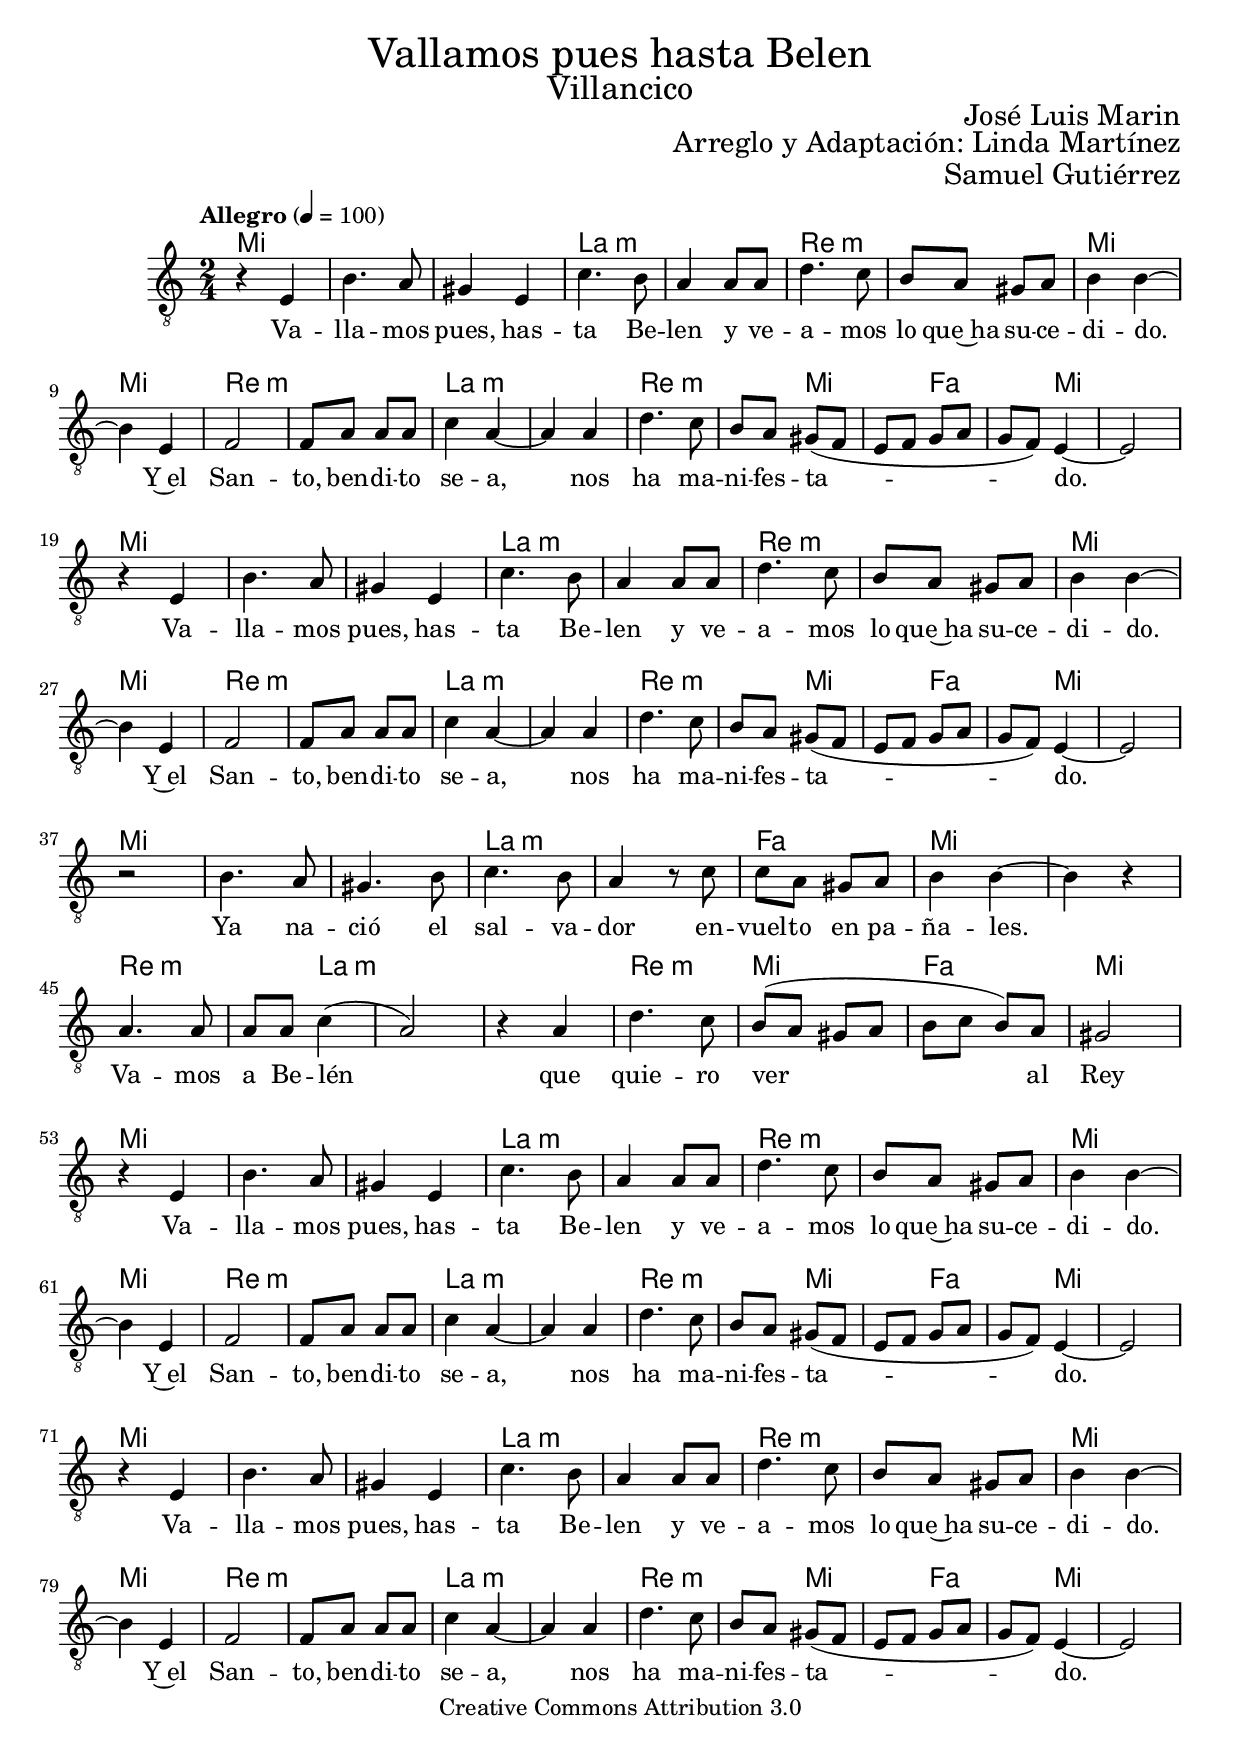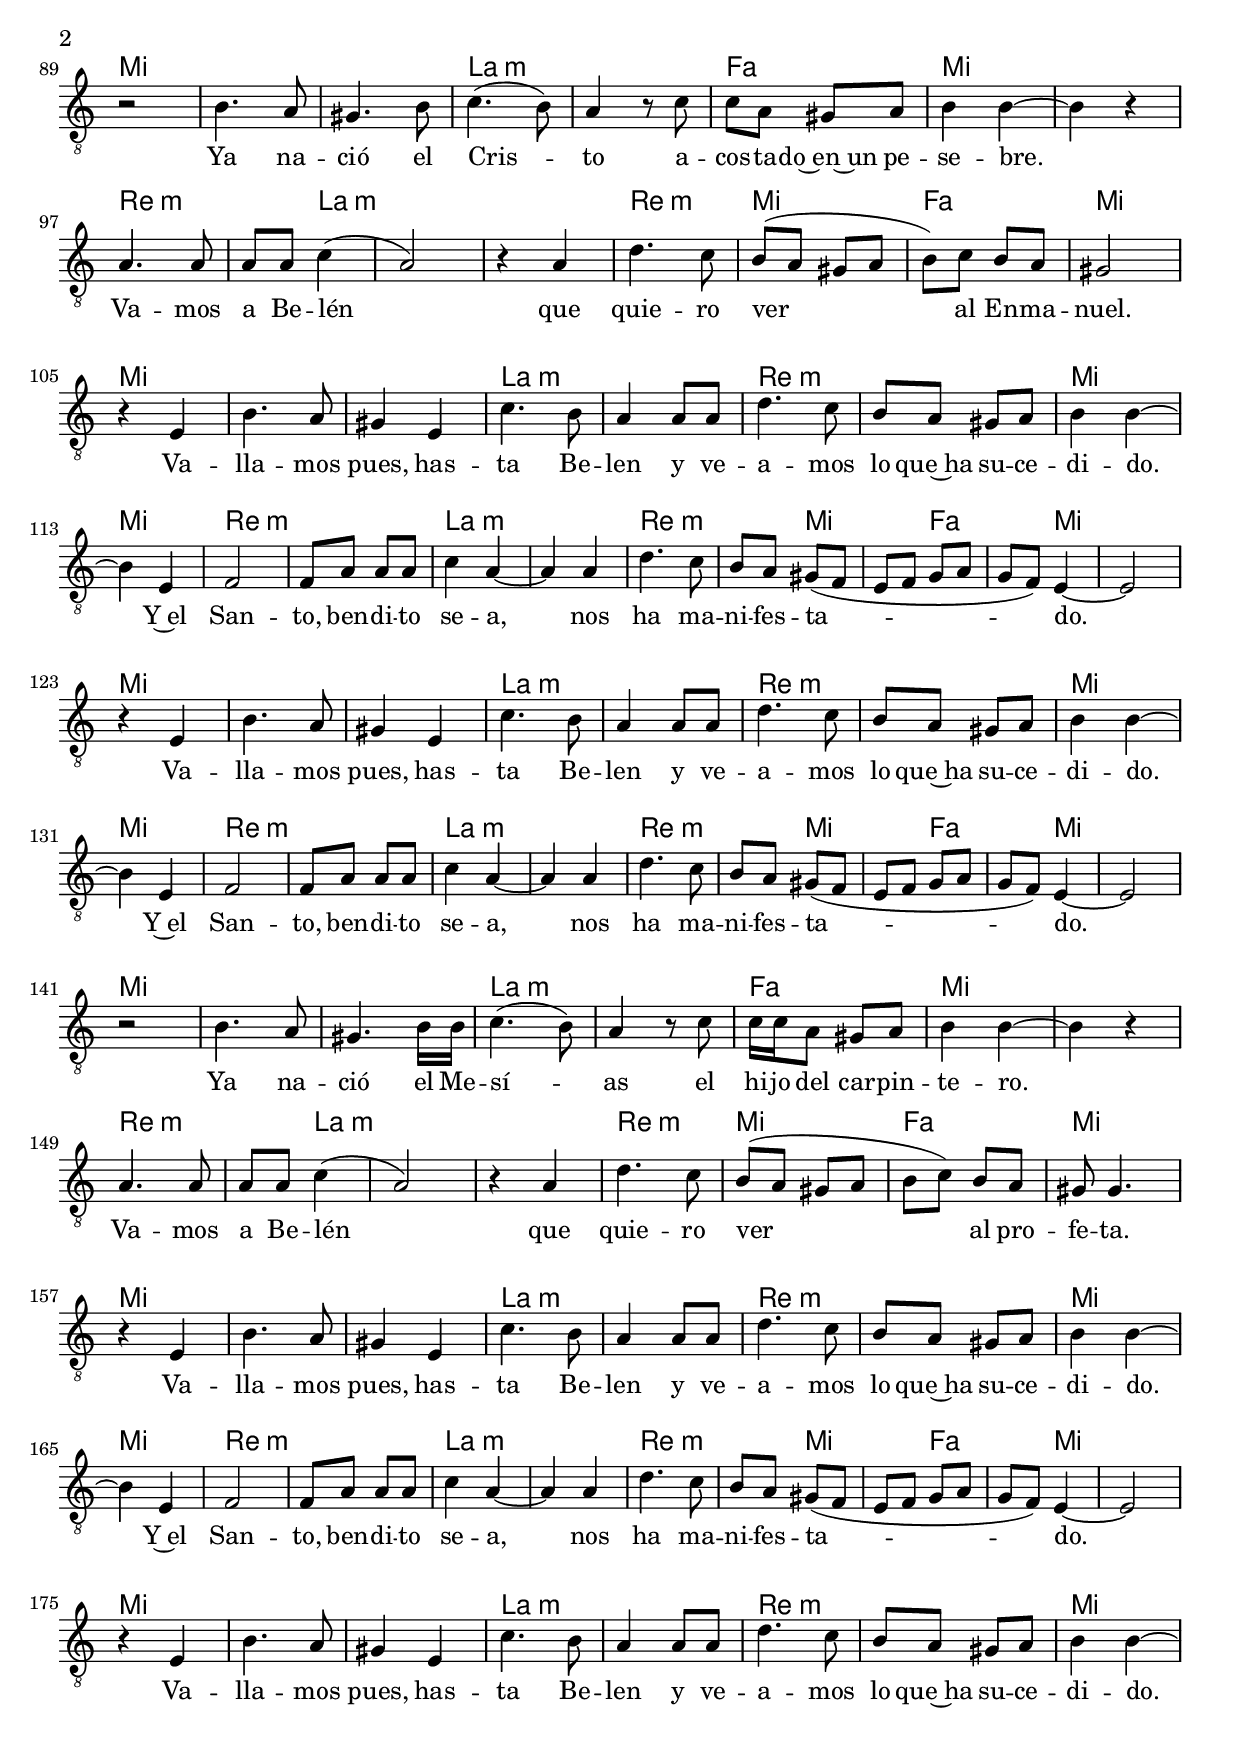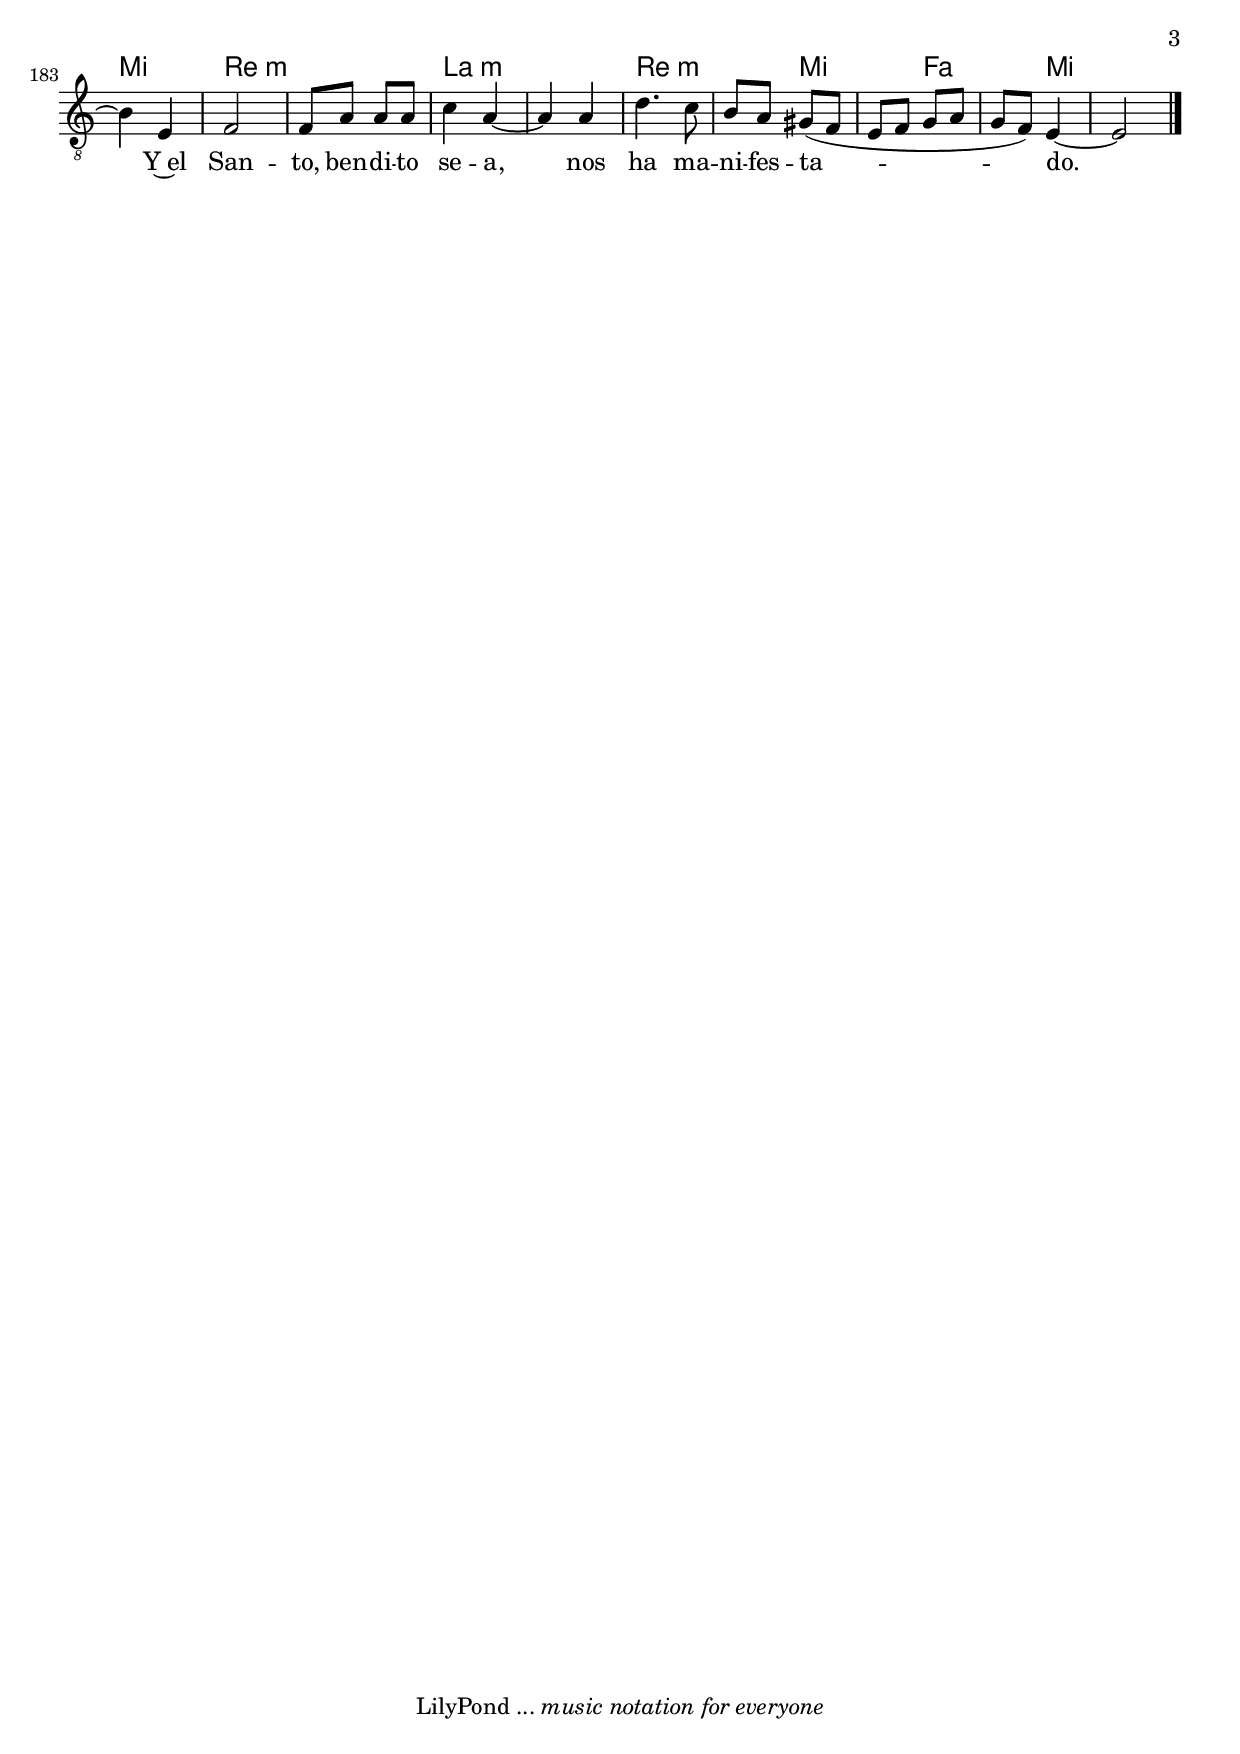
%	Vallamos pues hasta Belen
%	by serachsam

\language "espanol"
\version "2.23.2"

% --- Global parameters
particle = 1
jump = \break

% --- Includes
%\include "global.ily"
%\include "soprano.ily"

% --- Global size
% #(set-global-staff-size 20)

% --- Header
\markup { \fill-line { \center-column { \fontsize #5 "Vallamos pues hasta Belen" \fontsize #3 "Villancico" } } }
\markup { \fill-line { " " \center-column { \fontsize #2 "José Luis Marin" } } }
\markup { \fill-line { " " \right-column { \fontsize #2 "Arreglo y Adaptación: Linda Martínez" } } }
\markup { \fill-line { " " \right-column { \fontsize #2 "Samuel Gutiérrez" } } }
\header {
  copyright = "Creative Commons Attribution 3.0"
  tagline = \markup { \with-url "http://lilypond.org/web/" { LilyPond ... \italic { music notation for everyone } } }
  breakbefore = ##t
}

% --- Music
global = {
  \tempo "Allegro" 4=100
  \clef "G_8"
  \key la \minor
  \time 2/4
  \skip 2*192
  \bar "|."
}

voice = \relative do' {
  r4 mi,4
  si'4. la8 
  sols4 mi4
  do'4. si8 
  la4 la8 la
  re4. do8 
  si la sols la
  si4 si4~ \break
  si4 mi,4
  fa2 
  fa8 la la la
  do4 la4~ 
  la4 la4
  re4. do8 
  si la sols( fa
  mi fa sol la 
  sol fa) mi4~
  mi2 \break
  r4 mi4
  si'4. la8 
  sols4 mi4
  do'4. si8 
  la4 la8 la
  re4. do8 
  si la sols la
  si4 si4~ \break
  si4 mi,4
  fa2 
  fa8 la la la
  do4 la4~ 
  la4 la4
  re4. do8 
  si la sols( fa
  mi fa sol la 
  sol fa) mi4~
  mi2 \break
  
  r2
  si'4. la8 
  sols4. si8
  do4. si8 
  la4 r8 do
  do8 la sols la
  si4 si4~
  si4 r \break
  la4. la8 
  la8 la do4(
  la2) 
  r4 la
  re4. do8 
  si( la sols la
  si do si) la 
  sols2 \break
  
  r4 mi4
  si'4. la8 
  sols4 mi4
  do'4. si8 
  la4 la8 la
  re4. do8 
  si la sols la
  si4 si4~ \break
  si4 mi,4
  fa2 
  fa8 la la la
  do4 la4~ 
  la4 la4
  re4. do8 
  si la sols( fa
  mi fa sol la 
  sol fa) mi4~
  mi2 \break
  r4 mi4
  si'4. la8 
  sols4 mi4
  do'4. si8 
  la4 la8 la
  re4. do8 
  si la sols la
  si4 si4~ \break
  si4 mi,4
  fa2 
  fa8 la la la
  do4 la4~ 
  la4 la4
  re4. do8 
  si la sols( fa
  mi fa sol la 
  sol fa) mi4~
  mi2 \break
  
  r2
  si'4. la8 
  sols4. si8
  do4.( si8)
  la4 r8 do
  do8 la sols la
  si4 si4~
  si4 r \break
  la4. la8 
  la8 la do4(
  la2) 
  r4 la
  re4. do8 
  si( la sols la
  si) do si la 
  sols2 \break
  
  r4 mi4
  si'4. la8 
  sols4 mi4
  do'4. si8 
  la4 la8 la
  re4. do8 
  si la sols la
  si4 si4~ \break
  si4 mi,4
  fa2 
  fa8 la la la
  do4 la4~ 
  la4 la4
  re4. do8 
  si la sols( fa
  mi fa sol la 
  sol fa) mi4~
  mi2 \break
  r4 mi4
  si'4. la8 
  sols4 mi4
  do'4. si8 
  la4 la8 la
  re4. do8 
  si la sols la
  si4 si4~ \break
  si4 mi,4
  fa2 
  fa8 la la la
  do4 la4~ 
  la4 la4
  re4. do8 
  si la sols( fa
  mi fa sol la 
  sol fa) mi4~
  mi2 \break
  
  r2
  si'4. la8 
  sols4. si16 si
  do4.( si8)
  la4 r8 do
  do16 do la8 sols la
  si4 si4~
  si4 r \break
  la4. la8 
  la8 la do4(
  la2) 
  r4 la
  re4. do8 
  si( la sols la
  si do) si la 
  sols8 sols4. \break
  
  r4 mi4
  si'4. la8 
  sols4 mi4
  do'4. si8 
  la4 la8 la
  re4. do8 
  si la sols la
  si4 si4~ \break
  si4 mi,4
  fa2 
  fa8 la la la
  do4 la4~ 
  la4 la4
  re4. do8 
  si la sols( fa
  mi fa sol la 
  sol fa) mi4~
  mi2 \break
  r4 mi4
  si'4. la8 
  sols4 mi4
  do'4. si8 
  la4 la8 la
  re4. do8 
  si la sols la
  si4 si4~ \break
  si4 mi,4
  fa2 
  fa8 la la la
  do4 la4~ 
  la4 la4
  re4. do8 
  si la sols( fa
  mi fa sol la 
  sol fa) mi4~
  mi2 \break
}

% --- Lyrics
voice-lyrics = \lyricmode {
  Va -- lla -- mos pues, has -- ta Be -- len
  y ve -- a -- mos lo que~ha su -- ce -- di -- do.
  Y~el San -- to, ben -- di -- to se -- a,
  nos ha ma -- ni -- fes -- ta -- do.
  Va -- lla -- mos pues, has -- ta Be -- len
  y ve -- a -- mos lo que~ha su -- ce -- di -- do.
  Y~el San -- to, ben -- di -- to se -- a,
  nos ha ma -- ni -- fes -- ta -- do.
  
  Ya na -- ció el sal -- va -- dor
  en -- vuel -- to en pa -- ña -- les.
  Va -- mos a Be -- lén
  que quie -- ro ver al Rey
  
  Va -- lla -- mos pues, has -- ta Be -- len
  y ve -- a -- mos lo que~ha su -- ce -- di -- do.
  Y~el San -- to, ben -- di -- to se -- a,
  nos ha ma -- ni -- fes -- ta -- do.
  Va -- lla -- mos pues, has -- ta Be -- len
  y ve -- a -- mos lo que~ha su -- ce -- di -- do.
  Y~el San -- to, ben -- di -- to se -- a,
  nos ha ma -- ni -- fes -- ta -- do.
  
  Ya na -- ció el Cris -- to
  a -- cos -- ta -- do~en~un pe -- se -- bre.
  Va -- mos a Be -- lén
  que quie -- ro ver al En -- ma -- nuel.
  
  Va -- lla -- mos pues, has -- ta Be -- len
  y ve -- a -- mos lo que~ha su -- ce -- di -- do.
  Y~el San -- to, ben -- di -- to se -- a,
  nos ha ma -- ni -- fes -- ta -- do.
  Va -- lla -- mos pues, has -- ta Be -- len
  y ve -- a -- mos lo que~ha su -- ce -- di -- do.
  Y~el San -- to, ben -- di -- to se -- a,
  nos ha ma -- ni -- fes -- ta -- do.
  
  Ya na -- ció el Me -- sí -- as
  el hi -- jo del car -- pin -- te -- ro.
  Va -- mos a Be -- lén
  que quie -- ro ver al pro -- fe -- ta.
  
  Va -- lla -- mos pues, has -- ta Be -- len
  y ve -- a -- mos lo que~ha su -- ce -- di -- do.
  Y~el San -- to, ben -- di -- to se -- a,
  nos ha ma -- ni -- fes -- ta -- do.
  Va -- lla -- mos pues, has -- ta Be -- len
  y ve -- a -- mos lo que~ha su -- ce -- di -- do.
  Y~el San -- to, ben -- di -- to se -- a,
  nos ha ma -- ni -- fes -- ta -- do.
}

% --- Harmony
harmonies = \new ChordNames {
  \set ChordNames.midiInstrument = "string ensemble 2"
  \set ChordNames.midiMaximumVolume = #0.6
  \set chordChanges = ##t
  \chordmode {
    \italianChords
    mi2 mi2 mi2 la2:m la2:m re2:m re2:m mi2 
    mi2 re2:m re2:m la2:m la2:m re2:m re4:m mi4 mi4 fa4 fa4 mi4 mi2
    mi2 mi2 mi2 la2:m la2:m re2:m re2:m mi2 
    mi2 re2:m re2:m la2:m la2:m re2:m re4:m mi4 mi4 fa4 fa4 mi4 mi2
    
    mi2 mi2 mi2 la2:m la2:m fa2 mi2 mi2 
    re2:m re4:m la4:m la2:m la2:m re2:m mi2 fa2 mi2
    
    mi2 mi2 mi2 la2:m la2:m re2:m re2:m mi2 
    mi2 re2:m re2:m la2:m la2:m re2:m re4:m mi4 mi4 fa4 fa4 mi4 mi2
    mi2 mi2 mi2 la2:m la2:m re2:m re2:m mi2 
    mi2 re2:m re2:m la2:m la2:m re2:m re4:m mi4 mi4 fa4 fa4 mi4 mi2
    
    mi2 mi2 mi2 la2:m la2:m fa2 mi2 mi2 
    re2:m re4:m la4:m la2:m la2:m re2:m mi2 fa2 mi2
    
    mi2 mi2 mi2 la2:m la2:m re2:m re2:m mi2 
    mi2 re2:m re2:m la2:m la2:m re2:m re4:m mi4 mi4 fa4 fa4 mi4 mi2
    mi2 mi2 mi2 la2:m la2:m re2:m re2:m mi2 
    mi2 re2:m re2:m la2:m la2:m re2:m re4:m mi4 mi4 fa4 fa4 mi4 mi2
    
    mi2 mi2 mi2 la2:m la2:m fa2 mi2 mi2 
    re2:m re4:m la4:m la2:m la2:m re2:m mi2 fa2 mi2
    
    mi2 mi2 mi2 la2:m la2:m re2:m re2:m mi2 
    mi2 re2:m re2:m la2:m la2:m re2:m re4:m mi4 mi4 fa4 fa4 mi4 mi2
    mi2 mi2 mi2 la2:m la2:m re2:m re2:m mi2 
    mi2 re2:m re2:m la2:m la2:m re2:m re4:m mi4 mi4 fa4 fa4 mi4 mi2
  }
}

time=2
\include "../metronome.ily"

% --- Sheet
\score {
  <<
    \harmonies
    \new Staff {
      \set Staff.midiInstrument = #"english horn"
      %\set Staff.midiMaximumVolume = #1.5
      <<
        \new Voice = "voice" { <<\global \voice>> }
        \new Lyrics \lyricsto "voice" { \voice-lyrics }
      >>
    }
    %\metronome
  >>
  \midi {}
  \layout {}
}

% --- Paper
\paper {
  #(set-default-paper-size "letter")
  page-breaking = #ly:page-turn-breaking
}
